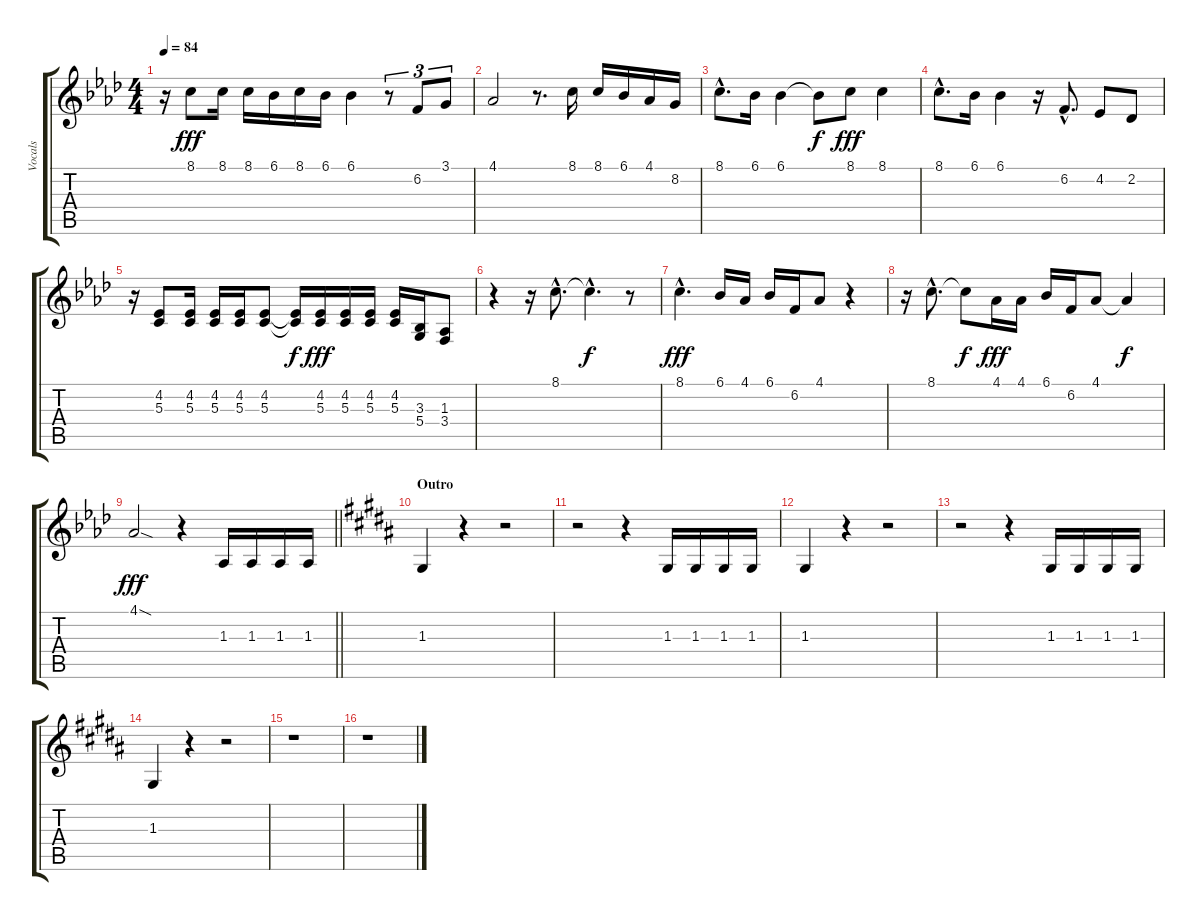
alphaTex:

\track ("Vocals" "Vocals") {instrument lead6voice}
\staff {score tabs}
\tuning (E4 B3 G3 D3 A2 E2) {hide}
\ts (4 4)
\tempo 84
\clef g2
\ks ab
r.16{dy f} 8.1.8{dy fff} 8.1.16 8.1.16 6.1.16 8.1.16 6.1.16 6.1.4 r.8{tu (3 2)} 6.2.8{tu (3 2)} 3.1.8{tu (3 2)} |
4.1.2 r.8{d} 8.1.16 8.1.16 6.1.16 4.1.16 8.2.16 |
8.1{hac}.8{d} 6.1.16 6.1.4 6.1{t}.8{dy f} 8.1.8{dy fff} 8.1.4 |
8.1{hac}.8{d} 6.1.16 6.1.4 r.16 6.2{hac}.8{d} 4.2.8 2.2.8 |
r.16 (4.2 5.3).8 (4.2 5.3).16 (4.2 5.3).16 (4.2 5.3).16 (4.2 5.3).8 (4.2{t} 5.3{t}).16{dy f} (4.2 5.3).16{dy fff} (4.2 5.3).16 (4.2 5.3).16 (4.2 5.3).16 (3.3 5.4).16 (1.3 3.4).8 |
r.4 r.16 8.1{hac}.8{d} 8.1{hac t}.4{d dy f} r.8 |
8.1{hac}.4{d dy fff} 6.1.16 4.1.16 6.1.16 6.2.16 4.1.8 r.4 |
r.16 8.1{hac}.8{d} 8.1{t}.8{dy f} 4.1.16{dy fff} 4.1.16 6.1.16 6.2.16 4.1.8 4.1{t}.4{dy f} |
\barLineRight lightlight
4.1{sod}.2{dy fff} r.4 1.3.16 1.3.16 1.3.16 1.3.16 |
\section ("" "Outro")
\ks b
1.3.4 r.4 r.2 |
r.2 r.4 1.3.16 1.3.16 1.3.16 1.3.16 |
1.3.4 r.4 r.2 |
r.2 r.4 1.3.16 1.3.16 1.3.16 1.3.16 |
1.3.4 r.4 r.2 |
r.1 |
r.1
